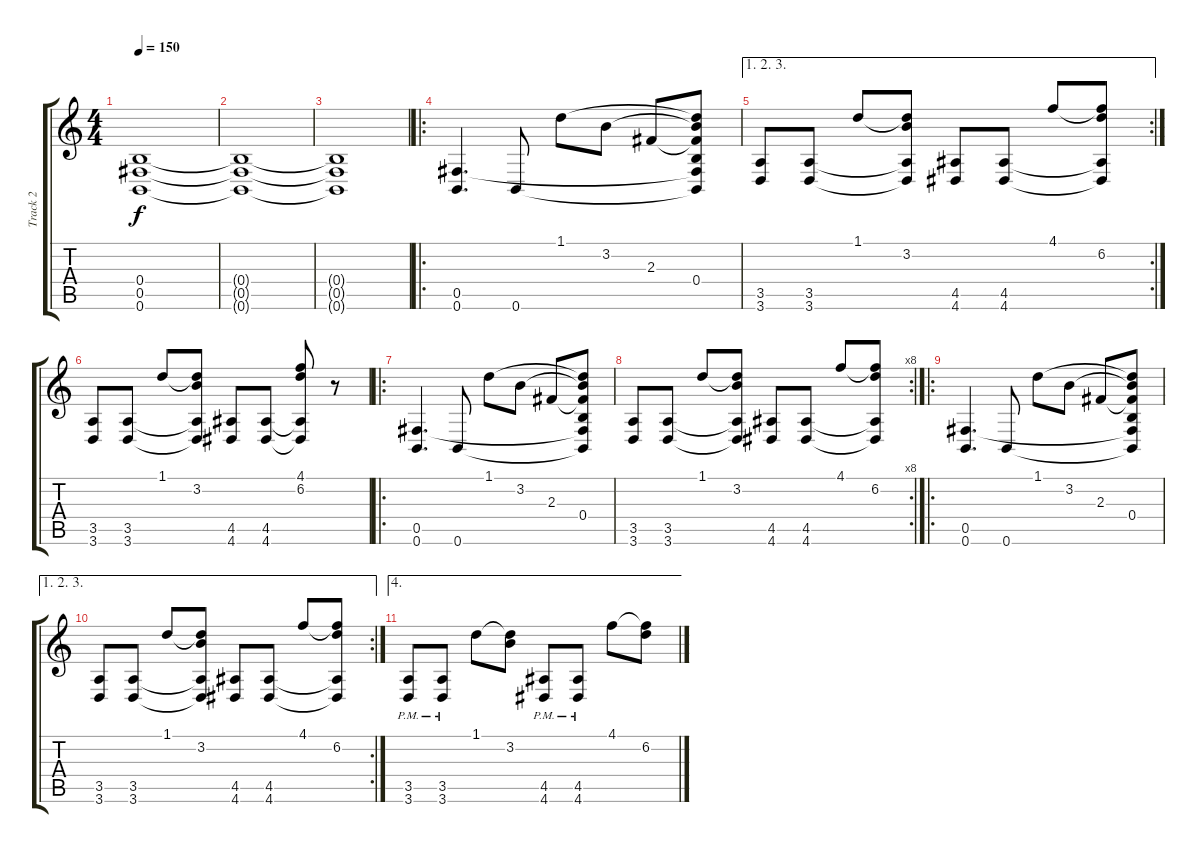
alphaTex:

\track ("Track 2" "Track 2") {instrument distortionguitar}
\staff {score tabs}
\tuning (Db4 Ab3 E3 B2 Gb2 B1) {hide}
\ts (4 4)
\tempo 150
\clef g2
\ks c
(0.4{t} 0.5{t} 0.6{t}).1{dy f} |
(0.4{t} 0.5{t} 0.6{t}).1 |
(0.4{t} 0.5{t} 0.6{t}).1 |
\ro
(0.5 0.6).4{d} 0.6.8 1.1.8 3.2.8 2.3.8 (1.1{t} 3.2{t} 2.3{t} 0.4 0.5{t} 0.6{t}).8 |
\ae (1 2 3)
\rc 2
(3.5 3.6).8 (3.5 3.6).8 1.1.8 (1.1{t} 3.2 3.5{t} 3.6{t}).8 (4.5 4.6).8 (4.5 4.6).8 4.1.8 (4.1{t} 6.2 4.5{t} 4.6{t}).8 |
(3.5 3.6).8 (3.5 3.6).8 1.1.8 (1.1{t} 3.2 3.5{t} 3.6{t}).8 (4.5 4.6).8 (4.5 4.6).8 (4.1 6.2 4.5{t} 4.6{t}).8 r.8 |
\ro
(0.5 0.6).4{d} 0.6.8 1.1.8 3.2.8 2.3.8 (1.1{t} 3.2{t} 2.3{t} 0.4 0.5{t} 0.6{t}).8 |
\rc 8
(3.5 3.6).8 (3.5 3.6).8 1.1.8 (1.1{t} 3.2 3.5{t} 3.6{t}).8 (4.5 4.6).8 (4.5 4.6).8 4.1.8 (4.1{t} 6.2 4.5{t} 4.6{t}).8 |
\ro
(0.5 0.6).4{d} 0.6.8 1.1.8 3.2.8 2.3.8 (1.1{t} 3.2{t} 2.3{t} 0.4 0.5{t} 0.6{t}).8 |
\ae (1 2 3)
\rc 2
(3.5 3.6).8 (3.5 3.6).8 1.1.8 (1.1{t} 3.2 3.5{t} 3.6{t}).8 (4.5 4.6).8 (4.5 4.6).8 4.1.8 (4.1{t} 6.2 4.5{t} 4.6{t}).8 |
\ae 4
(3.5{pm} 3.6{pm}).8 (3.5{pm} 3.6{pm}).8 1.1.8 (1.1{t} 3.2).8 (4.5{pm} 4.6{pm}).8 (4.5{pm} 4.6{pm}).8 4.1.8 (4.1{t} 6.2).8
